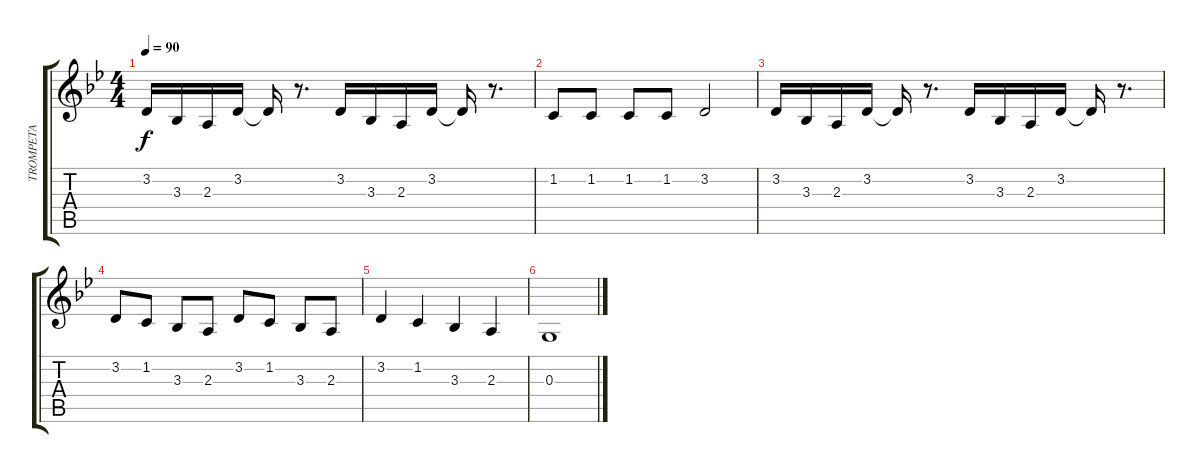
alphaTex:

\track ("TROMPETA" "TROMPETA") {instrument trumpet}
\staff {score tabs}
\tuning (E4 B3 G3 D3 A2 E2) {hide}
\ts (4 4)
\tempo 90
\clef g2
\ks gminor
3.2.16{dy f} 3.3.16 2.3.16 3.2.16 3.2{t}.16 r.8{d} 3.2.16 3.3.16 2.3.16 3.2.16 3.2{t}.16 r.8{d} |
1.2.8 1.2.8 1.2.8 1.2.8 3.2.2 |
3.2.16 3.3.16 2.3.16 3.2.16 3.2{t}.16 r.8{d} 3.2.16 3.3.16 2.3.16 3.2.16 3.2{t}.16 r.8{d} |
3.2.8 1.2.8 3.3.8 2.3.8 3.2.8 1.2.8 3.3.8 2.3.8 |
3.2.4 1.2.4 3.3.4 2.3.4 |
0.3.1
